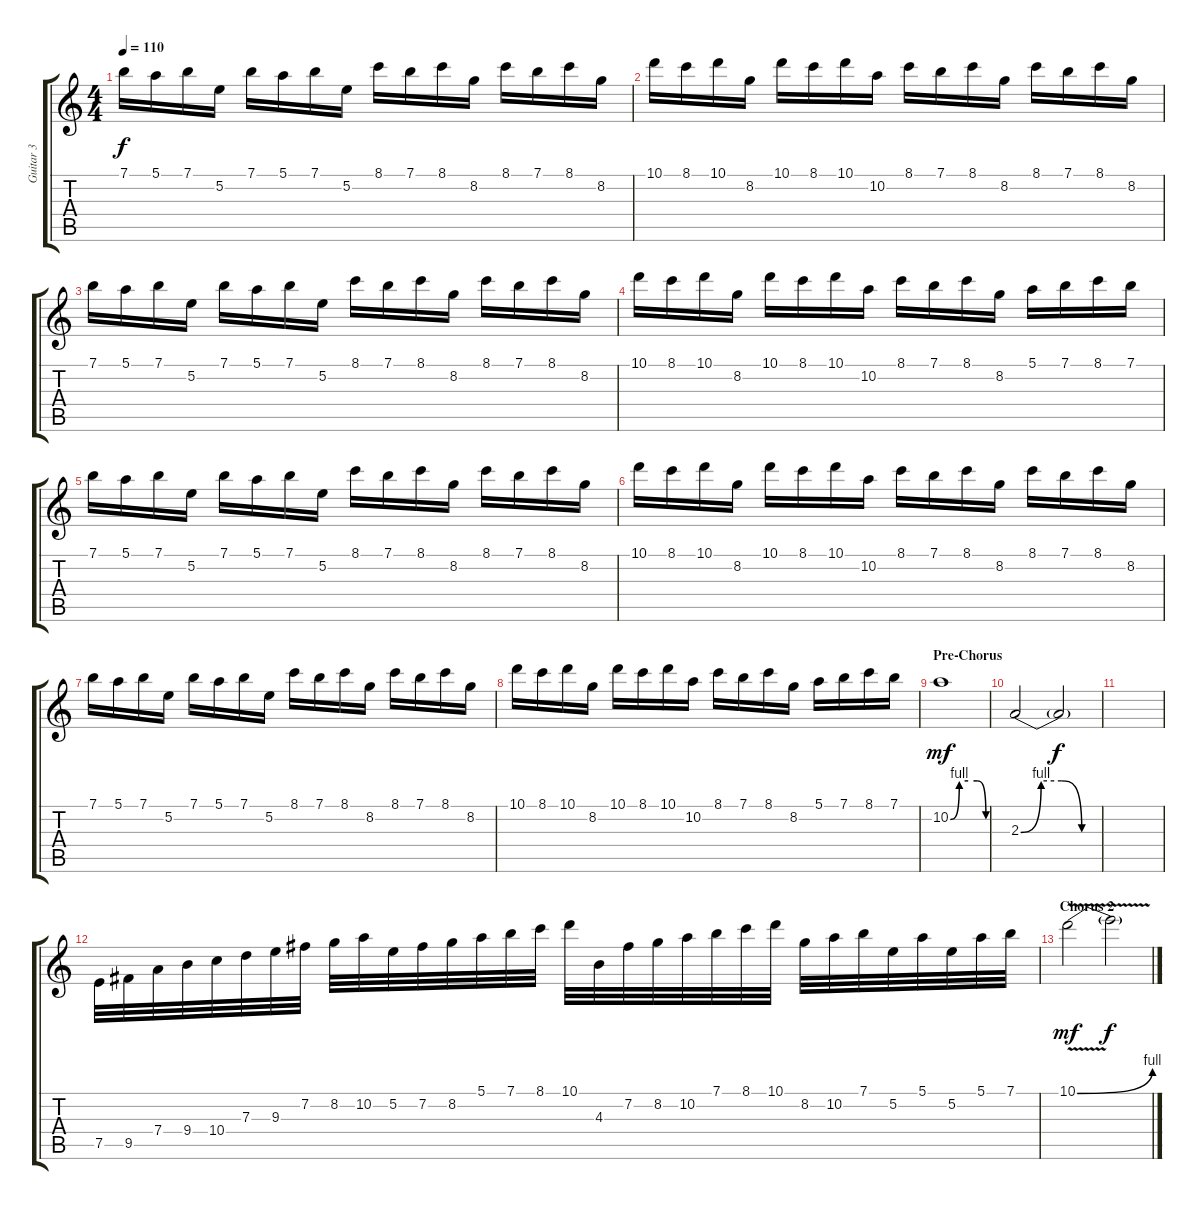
\track ("Guitar 3" "Guitar 3") {instrument distortionguitar}
\staff {score tabs}
\tuning (E4 B3 G3 D3 A2 E2) {hide}
\ts (4 4)
\tempo 110
\clef g2
\ks c
7.1.16{dy f} 5.1.16 7.1.16 5.2.16 7.1.16 5.1.16 7.1.16 5.2.16 8.1.16 7.1.16 8.1.16 8.2.16 8.1.16 7.1.16 8.1.16 8.2.16 |
10.1.16 8.1.16 10.1.16 8.2.16 10.1.16 8.1.16 10.1.16 10.2.16 8.1.16 7.1.16 8.1.16 8.2.16 8.1.16 7.1.16 8.1.16 8.2.16 |
7.1.16 5.1.16 7.1.16 5.2.16 7.1.16 5.1.16 7.1.16 5.2.16 8.1.16 7.1.16 8.1.16 8.2.16 8.1.16 7.1.16 8.1.16 8.2.16 |
10.1.16 8.1.16 10.1.16 8.2.16 10.1.16 8.1.16 10.1.16 10.2.16 8.1.16 7.1.16 8.1.16 8.2.16 5.1.16 7.1.16 8.1.16 7.1.16 |
7.1.16{volume 12} 5.1.16 7.1.16 5.2.16 7.1.16 5.1.16 7.1.16 5.2.16 8.1.16 7.1.16 8.1.16 8.2.16 8.1.16 7.1.16 8.1.16 8.2.16 |
10.1.16 8.1.16 10.1.16 8.2.16 10.1.16 8.1.16 10.1.16 10.2.16 8.1.16 7.1.16 8.1.16 8.2.16 8.1.16 7.1.16 8.1.16 8.2.16 |
7.1.16 5.1.16 7.1.16 5.2.16 7.1.16 5.1.16 7.1.16 5.2.16 8.1.16 7.1.16 8.1.16 8.2.16 8.1.16 7.1.16 8.1.16 8.2.16 |
10.1.16 8.1.16 10.1.16 8.2.16 10.1.16 8.1.16 10.1.16 10.2.16 8.1.16 7.1.16 8.1.16 8.2.16 5.1.16 7.1.16 8.1.16 7.1.16 |
\section ("" "Pre-Chorus")
10.2{be (custom 0 0 15 4 30 4 45 4 60 0)}.1{dy mf volume 13} |
2.3{be (custom 0 0 15 4 30 4 45 0 60 0)}.2 2.3{t}.2{dy f} |
|
7.5.32 9.5.32 7.4.32 9.4.32 10.4.32 7.3.32 9.3.32 7.2.32 8.2.32 10.2.32 5.2.32 7.2.32 8.2.32 5.1.32 7.1.32 8.1.32 10.1.32 4.3.32 7.2.32 8.2.32 10.2.32 7.1.32 8.1.32 10.1.32 8.2.32 10.2.32 7.1.32 5.2.32 5.1.32 5.2.32 5.1.32 7.1.32 |
\section ("" "Chorus 2")
10.1{be (bend 0 0 60 4) v}.2{dy mf} 10.1{t}.2{dy f}
